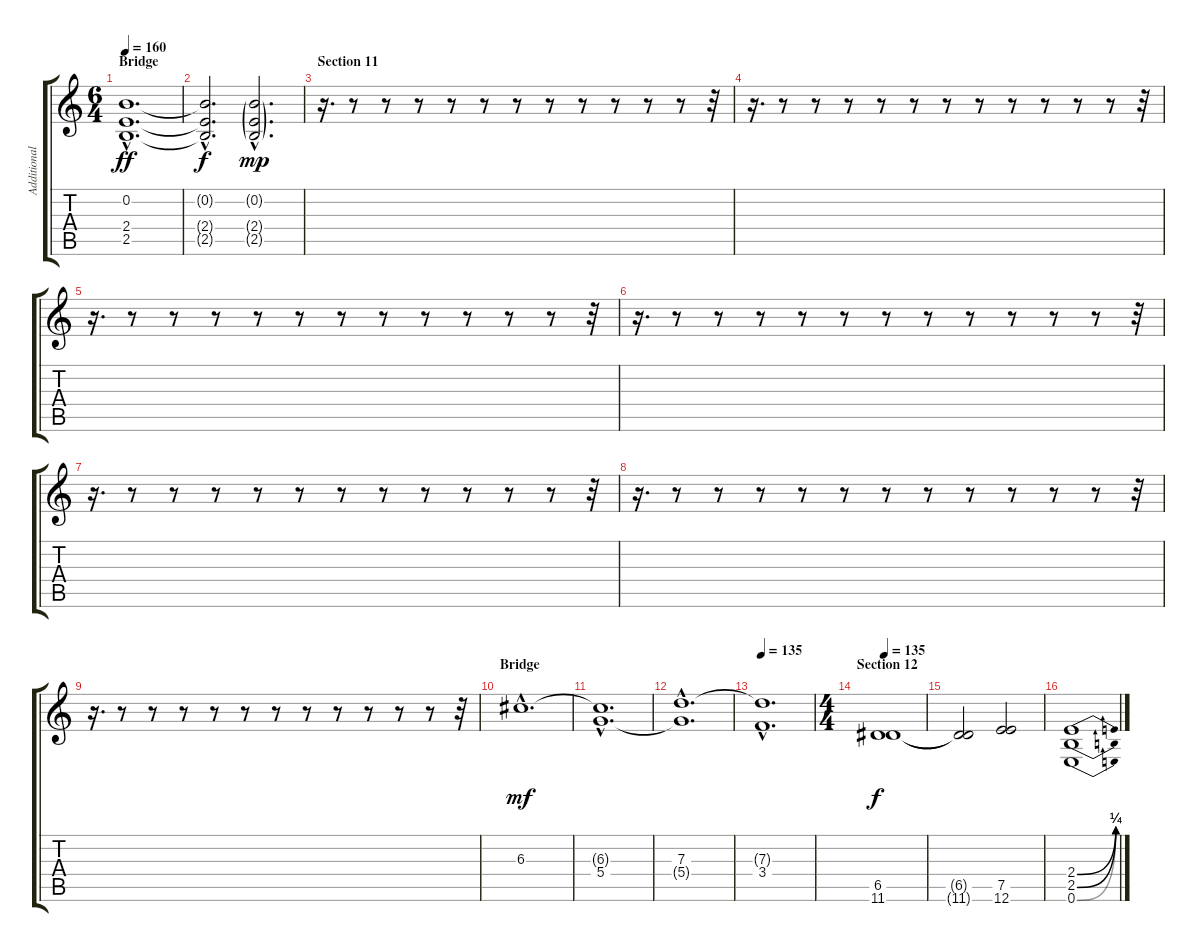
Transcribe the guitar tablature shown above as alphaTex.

\track ("Additional" "Additional") {instrument distortionguitar}
\staff {score tabs}
\tuning (E4 B3 G3 D3 A2 E2) {hide}
\ts (6 4)
\section ("" "Bridge")
\tempo 160
\clef g2
\ks c
(0.2{hac} 2.4{hac} 2.5{hac}).1{d dy ff volume 13 instrument choiraahs} |
(0.2{hac t} 2.4{hac t} 2.5{hac t}).2{d dy f} (0.2{g hac} 2.4{g hac} 2.5{g hac}).2{d dy mp volume 0} |
\section ("" "Section 11")
r.16{d volume 10 instrument distortionguitar} r.8 r.8 r.8 r.8 r.8 r.8 r.8 r.8 r.8 r.8 r.8 r.32 |
r.16{d} r.8 r.8 r.8 r.8 r.8 r.8 r.8 r.8 r.8 r.8 r.8 r.32 |
r.16{d} r.8 r.8 r.8 r.8 r.8 r.8 r.8 r.8 r.8 r.8 r.8 r.32 |
r.16{d} r.8 r.8 r.8 r.8 r.8 r.8 r.8 r.8 r.8 r.8 r.8 r.32 |
r.16{d} r.8 r.8 r.8 r.8 r.8 r.8 r.8 r.8 r.8 r.8 r.8 r.32 |
r.16{d} r.8 r.8 r.8 r.8 r.8 r.8 r.8 r.8 r.8 r.8 r.8 r.32 |
r.16{d} r.8 r.8 r.8 r.8 r.8 r.8 r.8 r.8 r.8 r.8 r.8 r.32 |
\section ("" "Bridge")
6.3{hac}.1{d dy mf volume 11 instrument seashore} |
(6.3{hac t} 5.4{hac}).1{d} |
(7.3{hac} 5.4{hac t}).1{d} |
\tempo 135
(7.3{hac t} 3.4{hac}).1{d} |
\ts (4 4)
\section ("" "Section 12")
\tempo 135
(6.5 11.6).1{dy f volume 16 instrument fx7echoes} |
(6.5{t} 11.6{t}).2 (7.5 12.6).2 |
(2.4{be (bend 0 0 60 1)} 2.5{be (bend 0 0 60 1)} 0.6{be (bend 0 0 60 1)}).1
